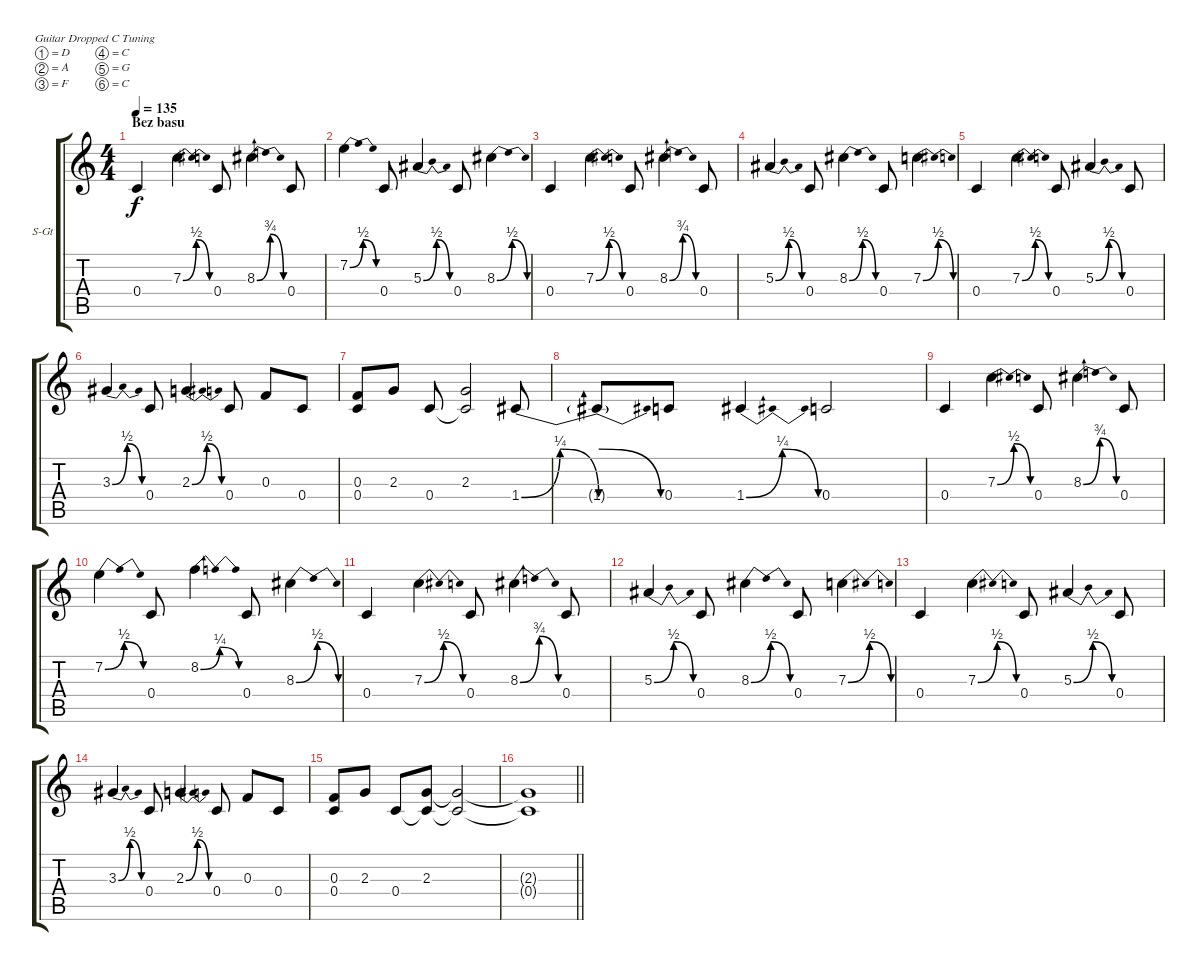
\bracketExtendMode groupsimilarinstruments
\firstSystemTrackNameOrientation horizontal
\otherSystemsTrackNameOrientation horizontal
\track ("SFX" "S-Gt") {instrument sitar}
\staff {score tabs}
\tuning (D4 A3 F3 C3 G2 C2)
\displaytranspose 12
\ts (4 4)
\section ("" "Bez basu")
\tempo 135
\clef g2
\ks c
0.4.4{dy f} 7.3{be (bendrelease 0 0 30 2 30 2 60 0)}.4 0.4.8 8.3{be (bendrelease 0 0 30 3 30 3 60 0)}.4 0.4.8 |
7.2{be (bendrelease 0 0 30 2 30 2 60 0)}.4 0.4.8 5.3{be (bendrelease 0 0 30 2 30 2 60 0)}.4 0.4.8 8.3{be (bendrelease 0 0 30 2 30 2 60 0)}.4 |
0.4.4 7.3{be (bendrelease 0 0 30 2 30 2 60 0)}.4 0.4.8 8.3{be (bendrelease 0 0 30 3 30 3 60 0)}.4 0.4.8 |
5.3{be (bendrelease 0 0 30 2 30 2 60 0)}.4 0.4.8 8.3{be (bendrelease 0 0 30 2 30 2 60 0)}.4 0.4.8 7.3{be (bendrelease 0 0 30 2 30 2 60 0)}.4 |
0.4.4 7.3{be (bendrelease 0 0 30 2 30 2 60 0)}.4 0.4.8 5.3{be (bendrelease 0 0 30 2 30 2 60 0)}.4 0.4.8 |
3.3{be (bendrelease 0 0 30 2 30 2 60 0)}.4 0.4.8 2.3{be (bendrelease 0 0 30 2 30 2 60 0)}.4 0.4.8 0.3.8 0.4.8 |
(0.3 0.4).8 2.3.8 0.4.8 (2.3 0.4{t}).2 1.4{be (bendrelease 0 0 30 1 30 1 60 0)}.8 |
1.4{be (release 0 1 60 0) t}.8 0.4.8 1.4{be (bendrelease 0 0 30 1 30 1 60 0)}.4 0.4.2 |
0.4.4 7.3{be (bendrelease 0 0 30 2 30 2 60 0)}.4 0.4.8 8.3{be (bendrelease 0 0 30 3 30 3 60 0)}.4 0.4.8 |
7.2{be (bendrelease 0 0 30 2 30 2 60 0)}.4 0.4.8 8.2{be (bendrelease 0 0 30 1 30 1 60 0)}.4 0.4.8 8.3{be (bendrelease 0 0 30 2 30 2 60 0)}.4 |
0.4.4 7.3{be (bendrelease 0 0 30 2 30 2 60 0)}.4 0.4.8 8.3{be (bendrelease 0 0 30 3 30 3 60 0)}.4 0.4.8 |
5.3{be (bendrelease 0 0 30 2 30 2 60 0)}.4 0.4.8 8.3{be (bendrelease 0 0 30 2 30 2 60 0)}.4 0.4.8 7.3{be (bendrelease 0 0 30 2 30 2 60 0)}.4 |
0.4.4 7.3{be (bendrelease 0 0 30 2 30 2 60 0)}.4 0.4.8 5.3{be (bendrelease 0 0 30 2 30 2 60 0)}.4 0.4.8 |
3.3{be (bendrelease 0 0 30 2 30 2 60 0)}.4 0.4.8 2.3{be (bendrelease 0 0 30 2 30 2 60 0)}.4 0.4.8 0.3.8 0.4.8 |
(0.3 0.4).8 2.3.8 0.4.8 (2.3 0.4{t}).8 (2.3{t} 0.4{t}).2 |
\barLineRight lightlight
(2.3{t} 0.4{t}).1
